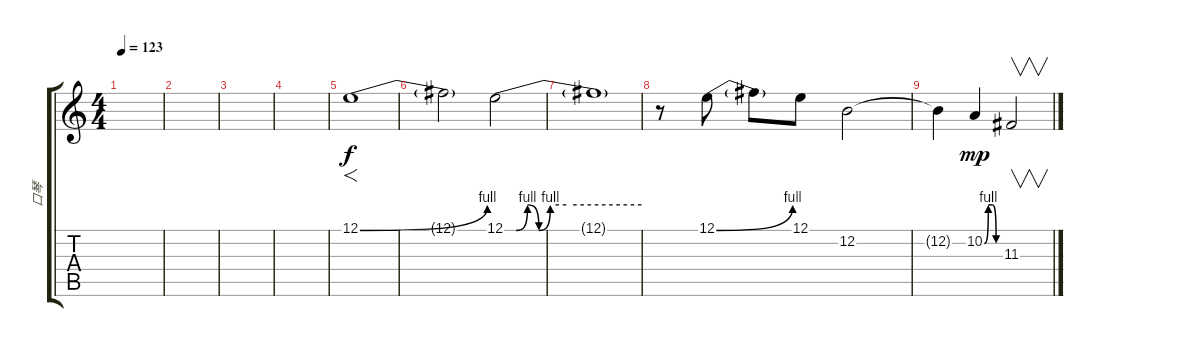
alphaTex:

\track ("口琴" "口琴") {instrument harmonica}
\staff {score tabs}
\tuning (E4 B3 G3 D3 A2 E2) {hide}
\ts (4 4)
\tempo 123
\clef g2
\ks c
|
|
|
|
12.1{be (bend 0 0 60 4)}.1{f} |
12.1{t}.2 12.1{be (custom 0 0 5 0 10 4 15 0 20 4 27 4 60 4)}.2 |
12.1{t}.1 |
r.8 12.1{be (bend 0 0 60 4)}.8 12.1{t}.8 12.1.8 12.2.2 |
12.2{t}.4 10.2{be (custom 0 0 15 4 30 4 45 0 60 0)}.4{dy mp} 11.3.2{v}
